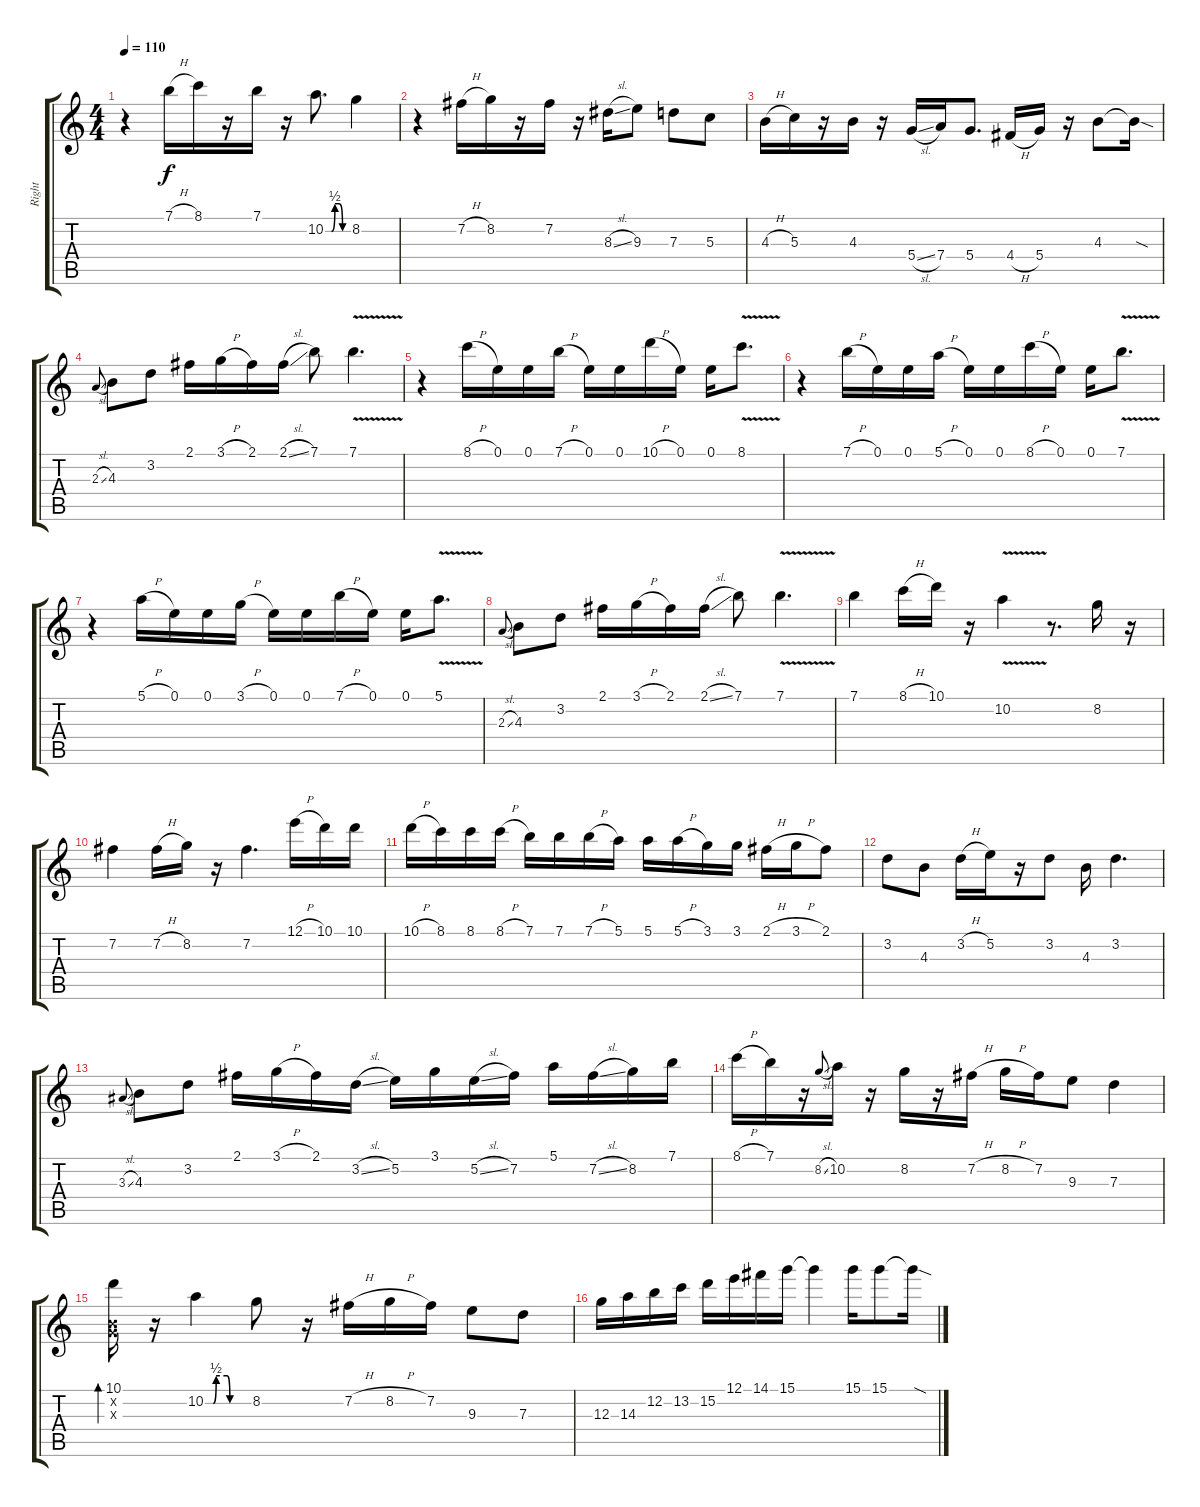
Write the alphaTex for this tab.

\track ("Right" "Right") {instrument acousticguitarsteel}
\staff {score tabs}
\tuning (E4 B3 G3 D3 A2 E2) {hide}
\ts (4 4)
\tempo 110
\clef g2
\ks c
r.4{dy f volume 13} 7.1{h}.16 8.1.16 r.16 7.1.16 r.16 10.2{be (custom 0 0 16 0 25 2 36 2 45 0 60 0)}.8{d} 8.2.4 |
r.4 7.2{h}.16 8.2.16 r.16 7.2.16 r.16 8.3{sl}.16 9.3.8 7.3.8 5.3.8 |
4.3{h}.16 5.3.16 r.16 4.3.16 r.16 5.4{sl}.16 7.4.16 5.4.8{d} 4.4{h}.16 5.4.16 r.16 4.3.8 4.3{sod t}.16 |
2.3{sl}.8{gr onbeat} 4.3.8 3.2.8 2.1.16 3.1{h}.16 2.1.16 2.1{sl}.16 7.1.8 7.1{v}.4{d} |
r.4 8.1{h}.16 0.1.16 0.1.16 7.1{h}.16 0.1.16 0.1.16 10.1{h}.16 0.1.16 0.1.16 8.1{v}.8{d} |
r.4 7.1{h}.16 0.1.16 0.1.16 5.1{h}.16 0.1.16 0.1.16 8.1{h}.16 0.1.16 0.1.16 7.1{v}.8{d} |
r.4 5.1{h}.16 0.1.16 0.1.16 3.1{h}.16 0.1.16 0.1.16 7.1{h}.16 0.1.16 0.1.16 5.1{v}.8{d} |
2.3{sl}.8{gr onbeat} 4.3.8 3.2.8 2.1.16 3.1{h}.16 2.1.16 2.1{sl}.16 7.1.8 7.1{v}.4{d} |
7.1.4 8.1{h}.16 10.1.16 r.16 10.2{v}.4 r.8{d} 8.2.16 r.16 |
7.2.4 7.2{h}.16 8.2.16 r.16 7.2.4{d} 12.1{h}.16 10.1.16 10.1.16 |
10.1{h}.16 8.1.16 8.1.16 8.1{h}.16 7.1.16 7.1.16 7.1{h}.16 5.1.16 5.1.16 5.1{h}.16 3.1.16 3.1.16 2.1{h}.16 3.1{h}.16 2.1.8 |
3.2.8 4.3.8 3.2{h}.16 5.2.16 r.16 3.2.8 4.3.16 3.2.4{d} |
3.3{sl}.8{gr onbeat} 4.3.8 3.2.8 2.1.16 3.1{h}.16 2.1.16 3.2{sl}.16 5.2.16 3.1.16 5.2{sl}.16 7.2.16 5.1.16 7.2{sl}.16 8.2.16 7.1.16 |
8.1{h}.16 7.1.16 r.16 8.2{sl}.8{gr onbeat} 10.2.16 r.16 8.2.16 r.16 7.2{h}.16 8.2{h}.16 7.2.16 9.3.8 7.3.4 |
(10.1 0.2{x} 0.3{x}).16{bd 120} r.16 10.2{be (custom 0 0 11 0 15 2 30 2 34 0 45 0 60 0)}.4 8.2.8 r.16 7.2{h}.16 8.2{h}.16 7.2.16 9.3.8 7.3.8 |
12.3.16 14.3.16 12.2.16 13.2.16 15.2.16 12.1.16 14.1.16 15.1.16 15.1{t}.4 15.1.16 15.1.8 15.1{sod t}.16
